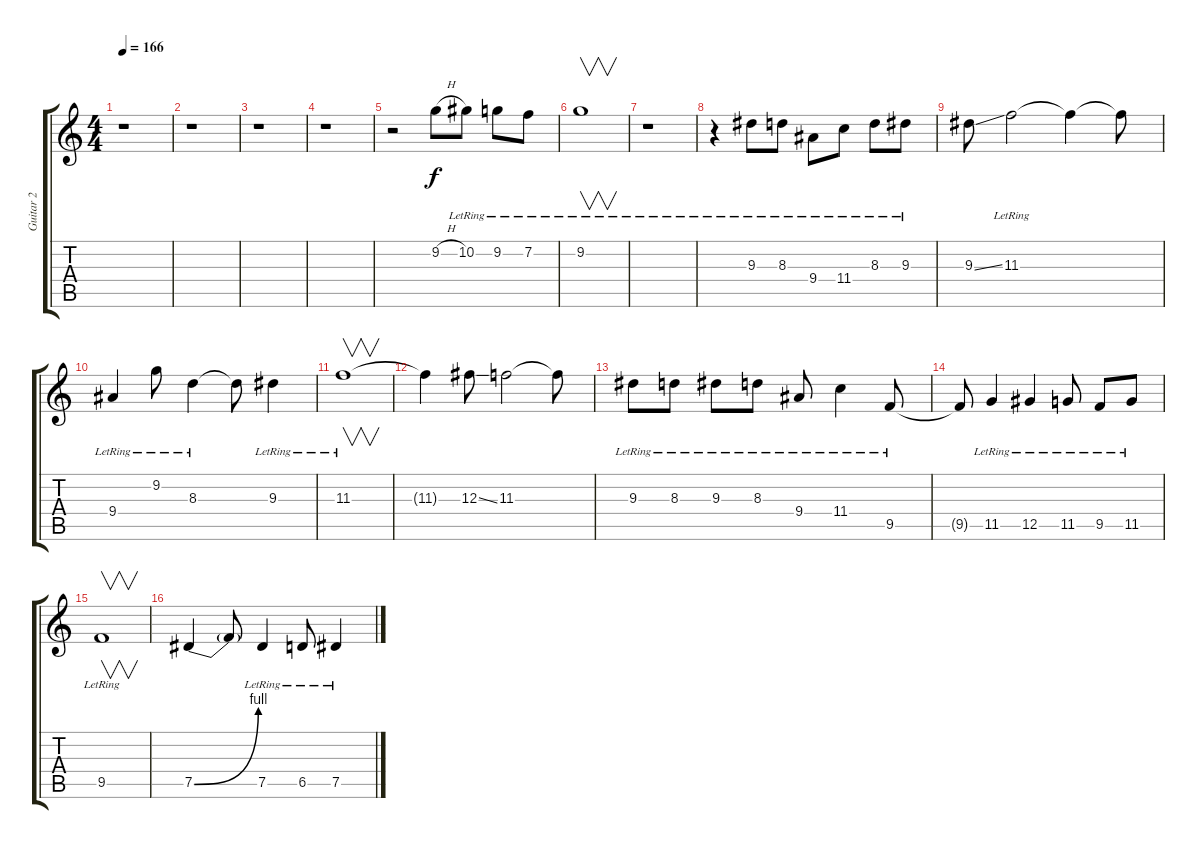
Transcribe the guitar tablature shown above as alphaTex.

\track ("Guitar 2" "Guitar 2") {instrument acousticguitarsteel}
\staff {score tabs}
\tuning (Eb4 Bb3 Gb3 Db3 Ab2 Eb2) {hide}
\ts (4 4)
\tempo 166
\clef g2
\ks c
r.1{dy f} |
r.1 |
r.1 |
r.1 |
r.2 9.2{h}.8 10.2{lr}.8 9.2{lr}.8 7.2{lr}.8 |
9.2{lr}.1{v} |
r.1 |
r.4 9.3{lr}.8 8.3{lr}.8 9.4{lr}.8 11.4{lr}.8 8.3{lr}.8 9.3{lr}.8 |
9.3{ss}.8 11.3{lr}.2 11.3{t}.4 11.3{t}.8 |
9.4{lr}.4 9.2{lr}.8 8.3{lr}.4 8.3{t}.8 9.3{lr}.4 |
11.3{lr}.1{v} |
11.3{t}.4 12.3{ss}.8 11.3.2 11.3{t}.8 |
9.3{lr}.8 8.3{lr}.8 9.3{lr}.8 8.3{lr}.8 9.4{lr}.8 11.4{lr}.4 9.5{lr}.8 |
9.5{t}.8 11.5{lr}.4 12.5{lr}.4 11.5{lr}.8 9.5{lr}.8 11.5{lr}.8 |
9.5{lr}.1{v} |
7.5{be (bend 0 0 60 4)}.4 7.5{t}.8 7.5{lr}.4 6.5{lr}.8 7.5{lr}.4
